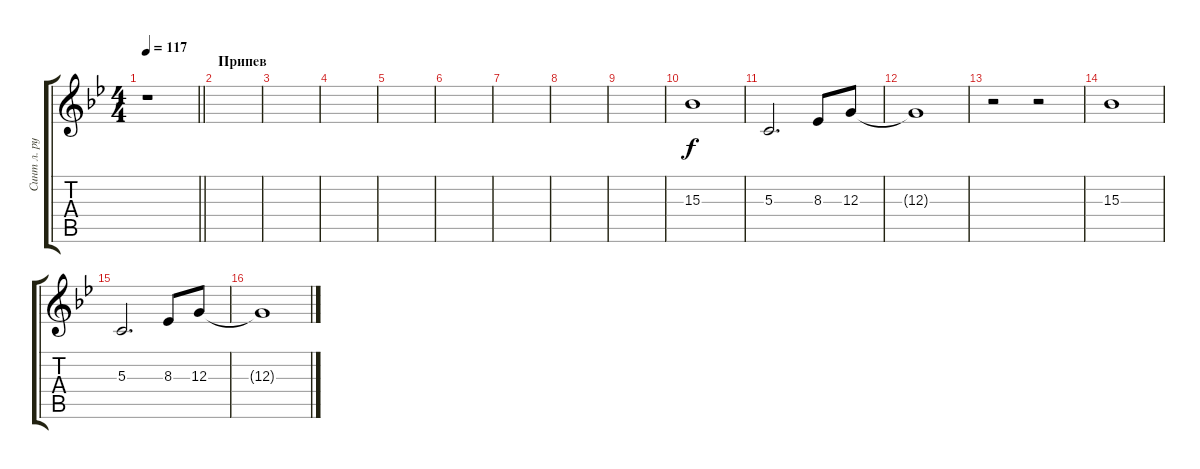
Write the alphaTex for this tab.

\track ("Синт л. рука" "Синт л. ру") {instrument fx5brightness}
\staff {score tabs}
\tuning (E4 B3 G3 D3 A2 E2) {hide}
\ts (4 4)
\tempo 117
\clef g2
\barLineRight lightlight
\ks gminor
r.1{dy mf} |
\section ("" "Припев")
|
|
|
|
|
|
|
|
15.3.1{dy f instrument stringensemble1} |
5.3.2{d} 8.3.8 12.3.8 |
12.3{t}.1 |
r.2 r.2 |
15.3.1 |
5.3.2{d} 8.3.8 12.3.8 |
12.3{t}.1
